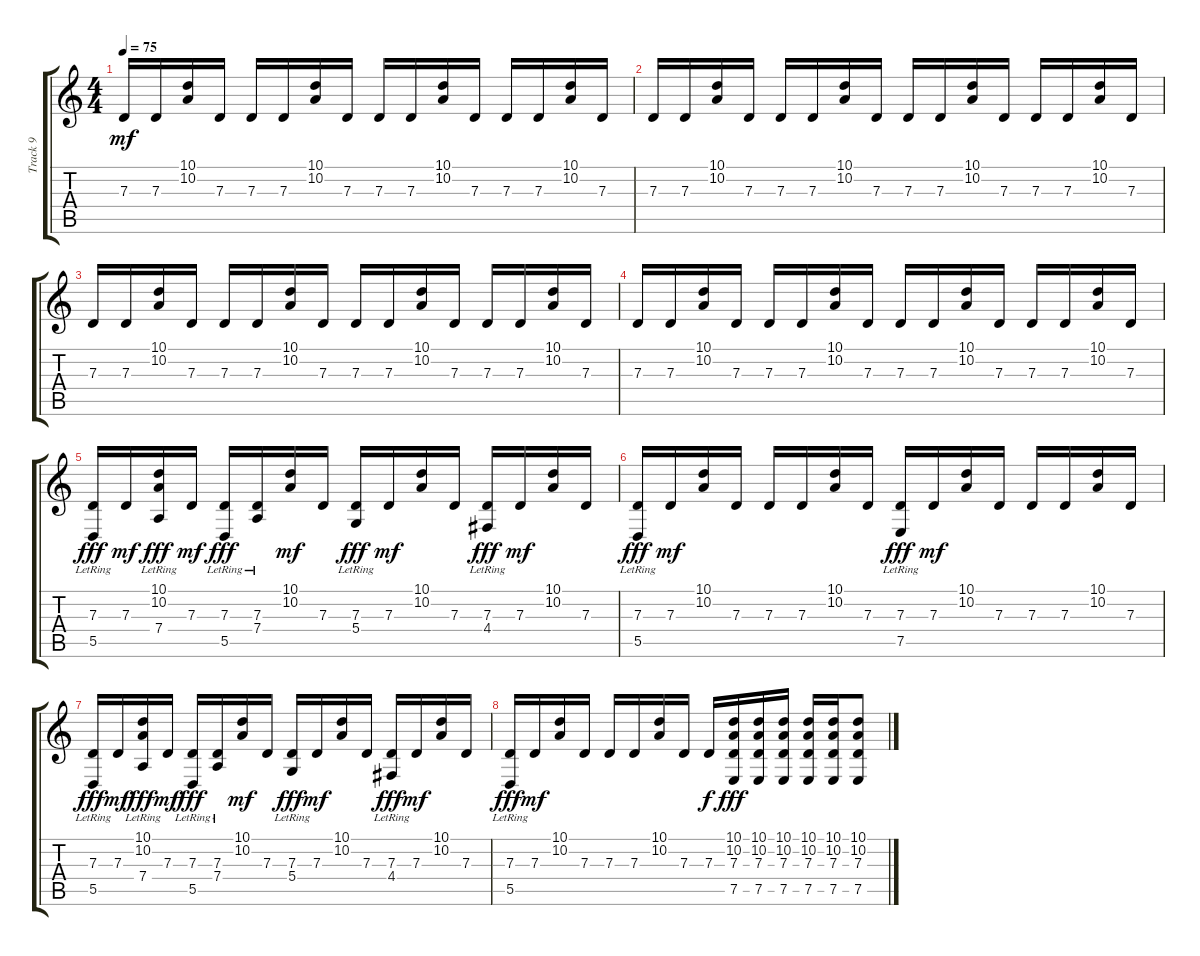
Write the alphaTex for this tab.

\track ("Track 9" "Track 9") {instrument acousticgrandpiano}
\staff {score tabs}
\tuning (E4 B3 G3 D3 A2 E2) {hide}
\ts (4 4)
\tempo 75
\clef g2
\ks c
7.3.16{dy mf} 7.3.16 (10.1 10.2).16 7.3.16 7.3.16 7.3.16 (10.1 10.2).16 7.3.16 7.3.16 7.3.16 (10.1 10.2).16 7.3.16 7.3.16 7.3.16 (10.1 10.2).16 7.3.16 |
7.3.16 7.3.16 (10.1 10.2).16 7.3.16 7.3.16 7.3.16 (10.1 10.2).16 7.3.16 7.3.16 7.3.16 (10.1 10.2).16 7.3.16 7.3.16 7.3.16 (10.1 10.2).16 7.3.16 |
7.3.16 7.3.16 (10.1 10.2).16 7.3.16 7.3.16 7.3.16 (10.1 10.2).16 7.3.16 7.3.16 7.3.16 (10.1 10.2).16 7.3.16 7.3.16 7.3.16 (10.1 10.2).16 7.3.16 |
7.3.16 7.3.16 (10.1 10.2).16 7.3.16 7.3.16 7.3.16 (10.1 10.2).16 7.3.16 7.3.16 7.3.16 (10.1 10.2).16 7.3.16 7.3.16 7.3.16 (10.1 10.2).16 7.3.16 |
(7.3 5.5{lr}).16{dy fff} 7.3.16{dy mf} (10.1 10.2 7.4{lr}).16{dy fff} 7.3.16{dy mf} (7.3 5.5{lr}).16{dy fff} (7.3 7.4{lr}).16 (10.1 10.2).16{dy mf} 7.3.16 (7.3 5.4{lr}).16{dy fff} 7.3.16{dy mf} (10.1 10.2).16 7.3.16 (7.3 4.4{lr}).16{dy fff} 7.3.16{dy mf} (10.1 10.2).16 7.3.16 |
(7.3 5.5{lr}).16{dy fff} 7.3.16{dy mf} (10.1 10.2).16 7.3.16 7.3.16 7.3.16 (10.1 10.2).16 7.3.16 (7.3 7.5{lr}).16{dy fff} 7.3.16{dy mf} (10.1 10.2).16 7.3.16 7.3.16 7.3.16 (10.1 10.2).16 7.3.16 |
(7.3 5.5{lr}).16{dy fff} 7.3.16{dy mf} (10.1 10.2 7.4{lr}).16{dy fff} 7.3.16{dy mf} (7.3 5.5{lr}).16{dy fff} (7.3 7.4{lr}).16 (10.1 10.2).16{dy mf} 7.3.16 (7.3 5.4{lr}).16{dy fff} 7.3.16{dy mf} (10.1 10.2).16 7.3.16 (7.3 4.4{lr}).16{dy fff} 7.3.16{dy mf} (10.1 10.2).16 7.3.16 |
(7.3 5.5{lr}).16{dy fff} 7.3.16{dy mf} (10.1 10.2).16 7.3.16 7.3.16 7.3.16 (10.1 10.2).16 7.3.16 7.3.16{dy f} (10.1 10.2 7.3 7.5).16{dy fff} (10.1 10.2 7.3 7.5).16 (10.1 10.2 7.3 7.5).16 (10.1 10.2 7.3 7.5).16 (10.1 10.2 7.3 7.5).16 (10.1 10.2 7.3 7.5).8
